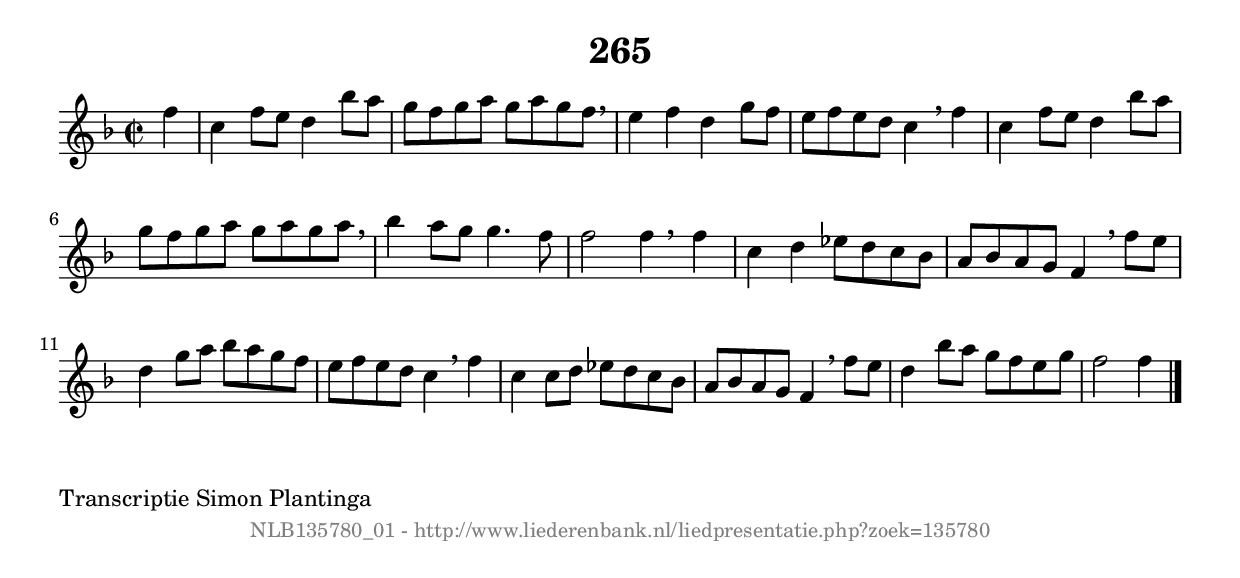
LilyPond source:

%
% produced by wce2krn 1.64 (7 June 2014)
%
\version"2.16"
#(append! paper-alist '(("long" . (cons (* 210 mm) (* 2000 mm)))))
#(set-default-paper-size "long")
sb = {\breathe}
mBreak = {\breathe }
bBreak = {\breathe }
x = {\once\override NoteHead #'style = #'cross }
gl=\glissando
itime={\override Staff.TimeSignature #'stencil = ##f }
ficta = {\once\set suggestAccidentals = ##t}
fine = {\once\override Score.RehearsalMark #'self-alignment-X = #1 \mark \markup {\italic{Fine}}}
dc = {\once\override Score.RehearsalMark #'self-alignment-X = #1 \mark \markup {\italic{D.C.}}}
dcf = {\once\override Score.RehearsalMark #'self-alignment-X = #1 \mark \markup {\italic{D.C. al Fine}}}
dcc = {\once\override Score.RehearsalMark #'self-alignment-X = #1 \mark \markup {\italic{D.C. al Coda}}}
ds = {\once\override Score.RehearsalMark #'self-alignment-X = #1 \mark \markup {\italic{D.S.}}}
dsf = {\once\override Score.RehearsalMark #'self-alignment-X = #1 \mark \markup {\italic{D.S. al Fine}}}
dsc = {\once\override Score.RehearsalMark #'self-alignment-X = #1 \mark \markup {\italic{D.S. al Coda}}}
pv = {\set Score.repeatCommands = #'((volta "1"))}
sv = {\set Score.repeatCommands = #'((volta "2"))}
tv = {\set Score.repeatCommands = #'((volta "3"))}
qv = {\set Score.repeatCommands = #'((volta "4"))}
xv = {\set Score.repeatCommands = #'((volta #f))}
\header{ tagline = ""
title = "265"
}
\score {{
\key f \major
\relative g'
{
\set melismaBusyProperties = #'()
\partial 32*8
\time 2/2
\tempo 4=120
\override Score.MetronomeMark #'transparent = ##t
\override Score.RehearsalMark #'break-visibility = #(vector #t #t #f)
f'4 | c4 f8 e8 d4 bes'8 a8 | g8 f8 g8 a8 g8 a8 g8 f8 \sb | e4 f4 d4 g8 f8 | e8 f8 e8 d8 c4 \mBreak
f4 | c4 f8 e8 d4 bes'8 a8 | g8 f8 g8 a8 g8 a8 g8 a8 \sb | bes4 a8 g8 g4. f8 | f2 f4 \bar ":|:" \bBreak
f4 | c4 d4 ees8 d8 c8 bes8 | a8 bes8 a8 g8 f4 \sb f'8 e8 | d4 g8 a8 bes8 a8 g8 f8 | e8 f8 e8 d8 c4 \mBreak
f4 | c4 c8 d8 ees8 d8 c8 bes8 | a8 bes8 a8 g8 f4 \sb f'8 e8 | d4 bes'8 a8 g8 f8 e8 g8 | f2 f4 \bar "|."
 }}
 \midi { }
 \layout {
            indent = 0.0\cm
}
}
\markup { \wordwrap-string #" 
Transcriptie Simon Plantinga
"}
\markup { \vspace #0 } \markup { \with-color #grey \fill-line { \center-column { \smaller "NLB135780_01 - http://www.liederenbank.nl/liedpresentatie.php?zoek=135780" } } }
